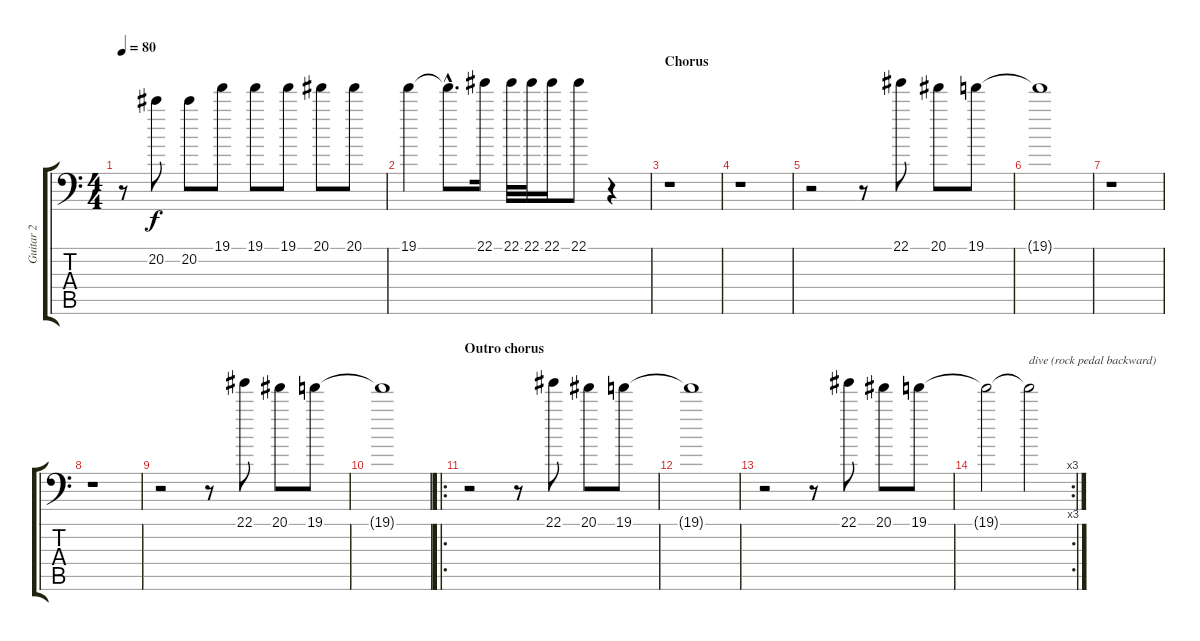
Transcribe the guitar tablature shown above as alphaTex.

\track ("Guitar 2" "Guitar 2") {instrument distortionguitar}
\staff {score tabs}
\tuning (Bb3 F3 Db3 Ab2 Eb2 Bb1) {hide}
\ts (4 4)
\tempo 80
\clef f4
\ks c
r.8{dy f} 20.2.8 20.2.8 19.1.8 19.1.8 19.1.8 20.1.8 20.1.8 |
19.1.4 19.1{hac t}.8{d} 22.1.16 22.1.32 22.1.32 22.1.16 22.1.8 r.4 |
\section ("" "Chorus")
r.1 |
r.1 |
r.2 r.8 22.1.8 20.1.8 19.1.8 |
19.1{t}.1 |
r.1 |
r.1 |
r.2 r.8 22.1.8 20.1.8 19.1.8 |
19.1{t}.1 |
\ro
\section ("" "Outro chorus")
r.2 r.8 22.1.8 20.1.8 19.1.8 |
19.1{t}.1 |
r.2 r.8 22.1.8 20.1.8 19.1.8 |
\rc 3
19.1{t}.2 19.1{t}.2{txt "dive (rock pedal backward)"}
